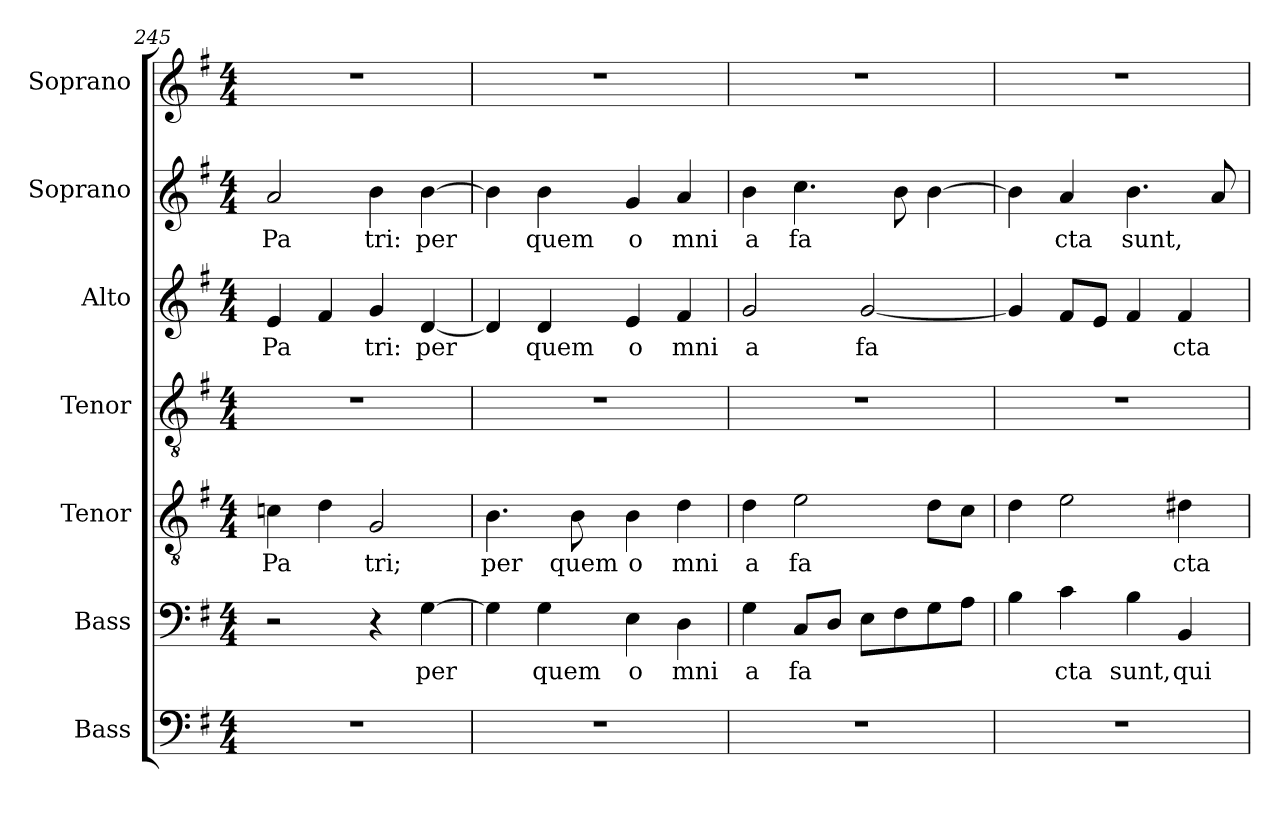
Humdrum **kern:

**kern	**kern	**text	**kern	**text	**kern	**kern	**text	**kern	**text	**kern
*part7	*part6	*part6	*part5	*part5	*part4	*part3	*part3	*part2	*part2	*part1
*staff7	*staff6	*staff6	*staff5	*staff5	*staff4	*staff3	*staff3	*staff2	*staff2	*staff1
*I"Bass	*I"Bass	*	*I"Tenor	*	*I"Tenor	*I"Alto	*	*I"Soprano	*	*I"Soprano
*I'B.	*I'B.	*	*I'T.	*	*I'T.	*I'A.	*	*I'S.	*	*I'S.
!!LO:LB:g=z
*clefF4	*clefF4	*	*clefGv2	*	*clefGv2	*clefG2	*	*clefG2	*	*clefG2
*	*	*	*ITrd7c12	*	*ITrd7c12	*	*	*	*	*
*k[f#]	*k[f#]	*	*k[f#]	*	*k[f#]	*k[f#]	*	*k[f#]	*	*k[f#]
*G:	*G:	*	*G:	*	*G:	*G:	*	*G:	*	*G:
*M4/4	*M4/4	*	*M4/4	*	*M4/4	*M4/4	*	*M4/4	*	*M4/4
=245	=245	=245	=245	=245	=245	=245	=245	=245	=245	=245
!	!	!	!	!LO:LY:b:color=#000000	!	!	!	!	!	!
!	!	!	!	!	!	!	!LO:LY:b:color=#000000	!	!	!
!	!	!	!	!	!	!	!	!	!LO:LY:b:color=#000000	!
1r	2r	.	4Cni\	Pa	1r	4ei/	Pa	2ai/	Pa	1r
.	.	.	4Di\	.	.	4f#i/	.	.	.	.
!	!	!	!	!LO:LY:b:color=#000000	!	!	!	!	!	!
!	!	!	!	!	!	!	!LO:LY:b:color=#000000	!	!	!
!	!	!	!	!	!	!	!	!	!LO:LY:b:color=#000000	!
.	4r	.	2GGi/	tri;	.	4gi/	tri:	4bi\	tri:	.
!	!	!LO:LY:b:color=#000000	!	!	!	!	!	!	!	!
!	!	!	!	!	!	!	!LO:LY:b:color=#000000	!	!	!
!	!	!	!	!	!	!	!	!	!LO:LY:b:color=#000000	!
.	[4Gi\	per	.	.	.	[4di/	per	[4bi\	per	.
=246	=246	=246	=246	=246	=246	=246	=246	=246	=246	=246
!	!	!	!	!LO:LY:b:color=#000000	!	!	!	!	!	!
1r	4Gi\]	.	4.BBi\	per	1r	4di/]	.	4bi\]	.	1r
!	!	!LO:LY:b:color=#000000	!	!	!	!	!	!	!	!
!	!	!	!	!	!	!	!LO:LY:b:color=#000000	!	!	!
!	!	!	!	!	!	!	!	!	!LO:LY:b:color=#000000	!
.	4Gi\	quem	.	.	.	4di/	quem	4bi\	quem	.
!	!	!	!	!LO:LY:b:color=#000000	!	!	!	!	!	!
.	.	.	8BBi\	quem	.	.	.	.	.	.
!	!	!LO:LY:b:color=#000000	!	!	!	!	!	!	!	!
!	!	!	!	!LO:LY:b:color=#000000	!	!	!	!	!	!
!	!	!	!	!	!	!	!LO:LY:b:color=#000000	!	!	!
!	!	!	!	!	!	!	!	!	!LO:LY:b:color=#000000	!
.	4Ei\	o	4BBi\	o	.	4ei/	o	4gi/	o	.
!	!	!LO:LY:b:color=#000000	!	!	!	!	!	!	!	!
!	!	!	!	!LO:LY:b:color=#000000	!	!	!	!	!	!
!	!	!	!	!	!	!	!LO:LY:b:color=#000000	!	!	!
!	!	!	!	!	!	!	!	!	!LO:LY:b:color=#000000	!
.	4Di\	mni	4Di\	mni	.	4f#i/	mni	4ai/	mni	.
=247	=247	=247	=247	=247	=247	=247	=247	=247	=247	=247
!	!	!LO:LY:b:color=#000000	!	!	!	!	!	!	!	!
!	!	!	!	!LO:LY:b:color=#000000	!	!	!	!	!	!
!	!	!	!	!	!	!	!LO:LY:b:color=#000000	!	!	!
!	!	!	!	!	!	!	!	!	!LO:LY:b:color=#000000	!
1r	4Gi\	a	4Di\	a	1r	2gi/	a	4bi\	a	1r
!	!	!LO:LY:b:color=#000000	!	!	!	!	!	!	!	!
!	!	!	!	!LO:LY:b:color=#000000	!	!	!	!	!	!
!	!	!	!	!	!	!	!	!	!LO:LY:b:color=#000000	!
.	8Ci/L	fa	2Ei\	fa	.	.	.	4.cci\	fa	.
.	8Di/J	.	.	.	.	.	.	.	.	.
!	!	!	!	!	!	!	!LO:LY:b:color=#000000	!	!	!
.	8Ei\L	.	.	.	.	[2gi/	fa	.	.	.
.	8F#i\	.	.	.	.	.	.	8bi\	.	.
.	8Gi\	.	8Di\L	.	.	.	.	[4bi\	.	.
.	8Ai\J	.	8Ci\J	.	.	.	.	.	.	.
=248	=248	=248	=248	=248	=248	=248	=248	=248	=248	=248
1r	4Bi\	.	4Di\	.	1r	4gi/]	.	4bi\]	.	1r
!	!	!LO:LY:b:color=#000000	!	!	!	!	!	!	!	!
!	!	!	!	!	!	!	!	!	!LO:LY:b:color=#000000	!
.	4ci\	cta	2Ei\	.	.	8f#i/L	.	4ai/	cta	.
.	.	.	.	.	.	8ei/J	.	.	.	.
!	!	!LO:LY:b:color=#000000	!	!	!	!	!	!	!	!
!	!	!	!	!	!	!	!	!	!LO:LY:b:color=#000000	!
.	4Bi\	sunt,	.	.	.	4f#i/	.	4.bi\	sunt,	.
!	!	!LO:LY:b:color=#000000	!	!	!	!	!	!	!	!
!	!	!	!	!LO:LY:b:color=#000000	!	!	!	!	!	!
!	!	!	!	!	!	!	!LO:LY:b:color=#000000	!	!	!
.	4BBi/	qui	4D#Xi\	cta	.	4f#i/	cta	.	.	.
.	.	.	.	.	.	.	.	8ai/	.	.
=	=	=	=	=	=	=	=	=	=	=
*-	*-	*-	*-	*-	*-	*-	*-	*-	*-	*-
